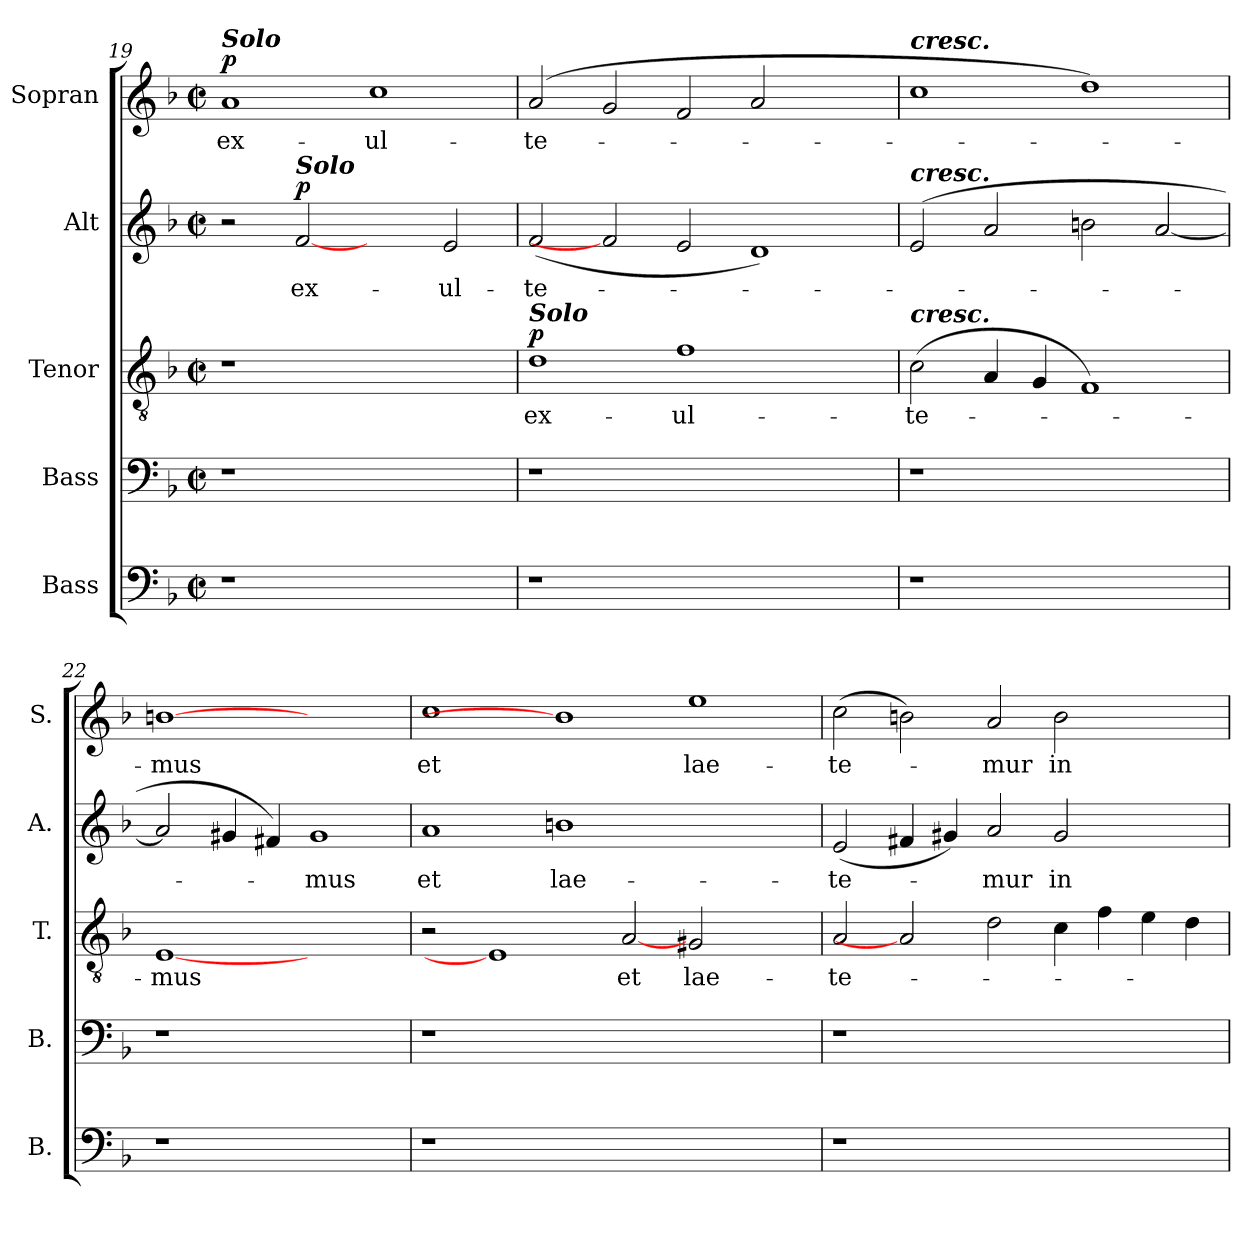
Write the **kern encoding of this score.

**kern	**kern	**kern	**text	**dynam	**kern	**text	**dynam	**kern	**text	**dynam
*part5	*part4	*part3	*part3	*part3	*part2	*part2	*part2	*part1	*part1	*part1
*staff5	*staff4	*staff3	*staff3	*staff3	*staff2	*staff2	*staff2	*staff1	*staff1	*staff1
*I"Bass	*I"Bass	*I"Tenor	*	*	*I"Alt	*	*	*I"Sopran	*	*
*I'B.	*I'B.	*I'T.	*	*	*I'A.	*	*	*I'S.	*	*
!!LO:PB:g=z
*clefF4	*clefF4	*clefGv2	*	*	*clefG2	*	*	*clefG2	*	*
*k[b-]	*k[b-]	*k[b-]	*	*	*k[b-]	*	*	*k[b-]	*	*
*F:	*F:	*F:	*	*	*F:	*	*	*F:	*	*
*M2/2	*M2/2	*M2/2	*	*	*M2/2	*	*	*M2/2	*	*
*met(c|)	*met(c|)	*met(c|)	*	*	*met(c|)	*	*	*met(c|)	*	*
=19	=19	=19	=19	=19	=19	=19	=19	=19	=19	=19
!	!	!	!	!	!	!	!	!LO:TX:a:Bi:t=Solo	!	!
!	!	!	!	!	!	!	!	!	!LO:LY:b	!LO:DY:a
1r	1r	1r	.	.	2r	.	.	1a	ex-	p
!	!	!	!	!	!LO:TX:a:Bi:t=Solo	!	!	!	!	!
!	!	!	!	!	!	!LO:LY:b	!LO:DY:a	!	!	!
.	.	.	.	.	[2f	ex-	p	.	.	.
!	!	!	!	!	!	!	!	!	!LO:LY:b	!
1ryy	1ryy	1ryy	.	.	2ryy	.	.	1cc	-ul-	.
!	!	!	!	!	!	!LO:LY:b	!	!	!	!
.	.	.	.	.	2e/	-ul-	.	.	.	.
=20	=20	=20	=20	=20	=20	=20	=20	=20	=20	=20
!	!	!LO:TX:a:Bi:t=Solo	!	!	!	!	!	!	!	!
!	!	!	!LO:LY:b	!LO:DY:a	!	!LO:LY:b	!	!	!LO:LY:b	!
1r	1r	1d	ex-	p	(<2f/	-te-	.	(<2a/	-te-	.
.	.	.	.	.	2f]	.	.	2g/	.	.
!	!	!	!LO:LY:b	!	!	!	!	!	!	!
1.ryy	1.ryy	1f	-ul-	.	2e/	.	.	2f/	.	.
.	.	.	.	.	1d)	.	.	2a/	.	.
.	.	2ryy	.	.	.	.	.	2ryy	.	.
=21	=21	=21	=21	=21	=21	=21	=21	=21	=21	=21
!	!	!	!	!	!	!	!	!LO:TX:a:Bi:t=cresc.	!	!
!	!	!	!	!	!LO:TX:a:Bi:t=cresc.	!	!	!	!	!
!	!	!LO:TX:a:Bi:t=cresc.	!	!	!	!	!	!	!	!
!	!	!	!LO:LY:b	!	!	!	!	!	!	!
1r	1r	(>2c\	-te-	.	(2e/	.	.	1cc	.	.
.	.	4A/	.	.	2a/	.	.	.	.	.
.	.	4G/	.	.	.	.	.	.	.	.
1ryy	1ryy	1F)	.	.	2bn\	.	.	1dd)	.	.
.	.	.	.	.	[2a/	.	.	.	.	.
=22	=22	=22	=22	=22	=22	=22	=22	=22	=22	=22
!	!	!	!LO:LY:b	!	!	!	!	!	!LO:LY:b	!
1r	1r	[1E	-mus	.	2a/]	.	.	[1bn	-mus	.
.	.	.	.	.	4g#X/	.	.	.	.	.
.	.	.	.	.	4f#X/)	.	.	.	.	.
!	!	!	!	!	!	!LO:LY:b	!	!	!	!
1ryy	1ryy	1ryy	.	.	1g#	-mus	.	1ryy	.	.
=23	=23	=23	=23	=23	=23	=23	=23	=23	=23	=23
!	!	!	!	!	!	!LO:LY:b	!	!	!LO:LY:b	!
1r	1r	2r	.	.	1a	et	.	1cc	et	.
.	.	1E]	.	.	.	.	.	.	.	.
!	!	!	!	!	!	!LO:LY:b	!	!	!	!
0ryy	0ryy	.	.	.	1bn	lae-	.	1b]	.	.
!	!	!	!LO:LY:b	!	!	!	!	!	!	!
.	.	[2A	et	.	.	.	.	.	.	.
!	!	!	!LO:LY:b	!	!	!	!	!	!LO:LY:b	!
.	.	2G#X/	lae-	.	1ryy	.	.	1ee	lae-	.
.	.	2ryy	.	.	.	.	.	.	.	.
!!LO:LB:g=z
=24	=24	=24	=24	=24	=24	=24	=24	=24	=24	=24
!	!	!	!LO:LY:b	!	!	!LO:LY:b	!	!	!LO:LY:b	!
1r	1r	2A/	-te-	.	(<2e/	-te-	.	(>2cc\	-te-	.
.	.	2A]	.	.	4f#X/	.	.	2bn\)	.	.
.	.	.	.	.	4g#X/)	.	.	.	.	.
!	!	!	!	!	!	!LO:LY:b	!	!	!LO:LY:b	!
1.ryy	1.ryy	2d\	.	.	2a/	-mur	.	2a/	-mur	.
!	!	!	!	!	!	!LO:LY:b	!	!	!LO:LY:b	!
.	.	4c\	.	.	2g#/	in	.	2b\	in	.
.	.	4f\	.	.	.	.	.	.	.	.
.	.	4e\	.	.	2ryy	.	.	2ryy	.	.
.	.	4d\	.	.	.	.	.	.	.	.
=	=	=	=	=	=	=	=	=	=	=
*-	*-	*-	*-	*-	*-	*-	*-	*-	*-	*-
